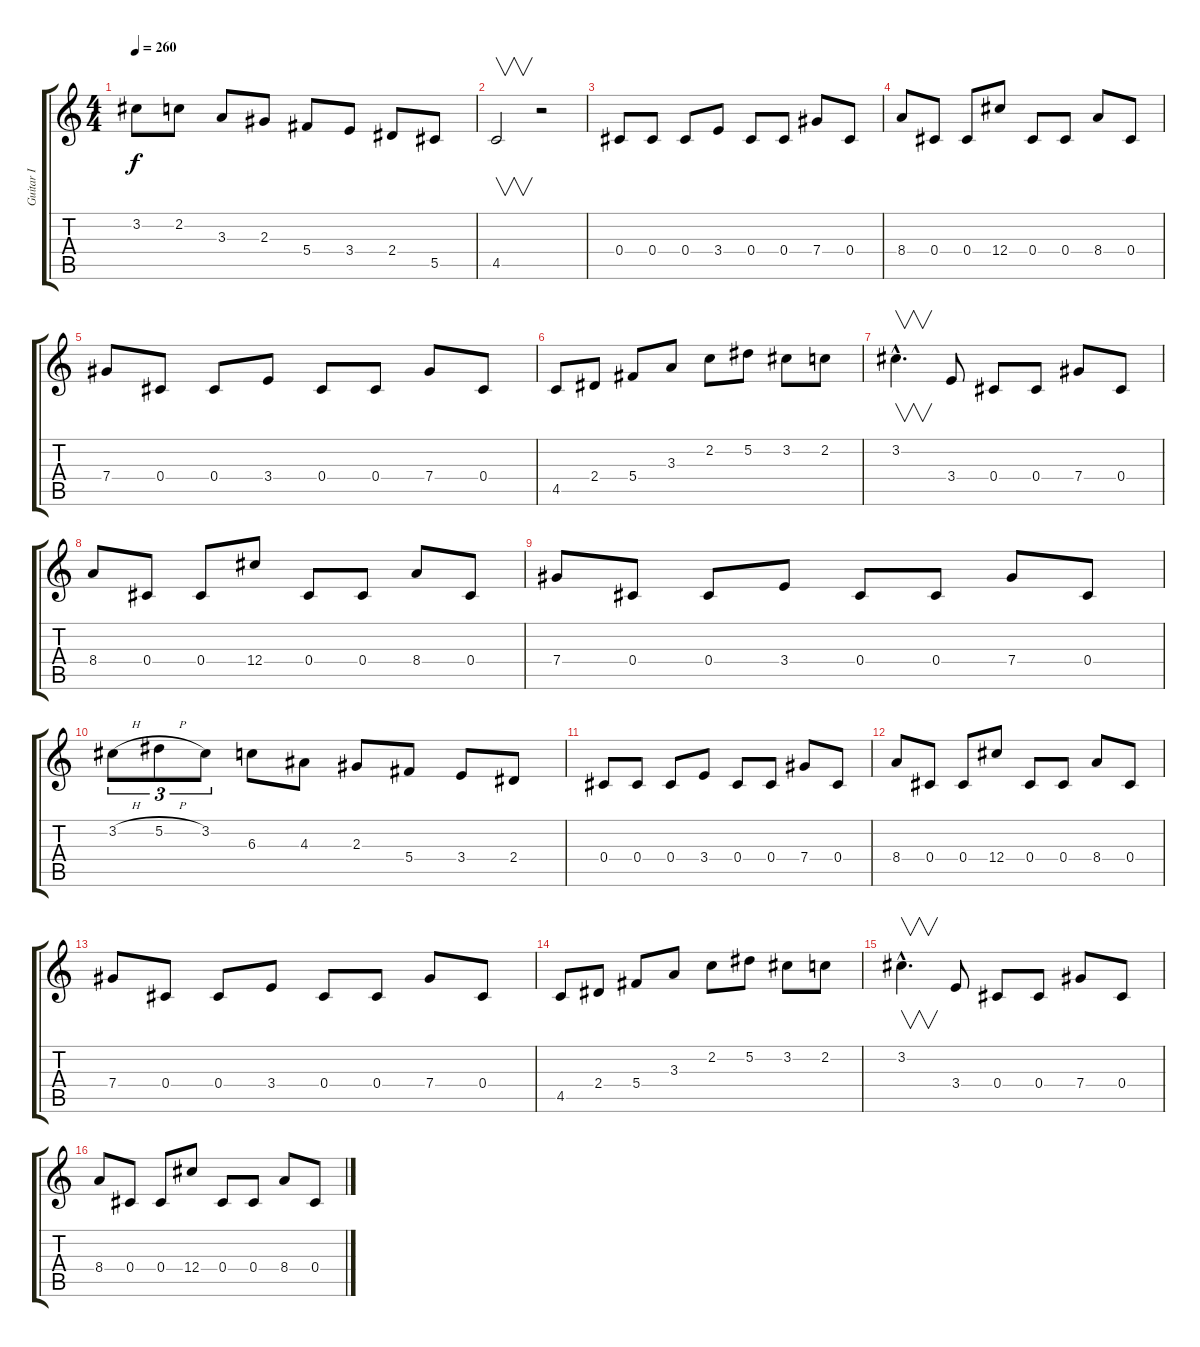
\track ("Guitar I" "Guitar I") {instrument overdrivenguitar}
\staff {score tabs}
\tuning (Eb4 Bb3 Gb3 Db3 Ab2 Eb2) {hide}
\ts (4 4)
\tempo 260
\clef g2
\ks c
3.2.8{dy f} 2.2.8 3.3.8 2.3.8 5.4.8 3.4.8 2.4.8 5.5.8 |
4.5.2{v} r.2 |
0.4.8 0.4.8 0.4.8 3.4.8 0.4.8 0.4.8 7.4.8 0.4.8 |
8.4.8 0.4.8 0.4.8 12.4.8 0.4.8 0.4.8 8.4.8 0.4.8 |
7.4.8 0.4.8 0.4.8 3.4.8 0.4.8 0.4.8 7.4.8 0.4.8 |
4.5.8 2.4.8 5.4.8 3.3.8 2.2.8 5.2.8 3.2.8 2.2.8 |
3.2{hac}.4{v d} 3.4.8 0.4.8 0.4.8 7.4.8 0.4.8 |
8.4.8 0.4.8 0.4.8 12.4.8 0.4.8 0.4.8 8.4.8 0.4.8 |
7.4.8 0.4.8 0.4.8 3.4.8 0.4.8 0.4.8 7.4.8 0.4.8 |
3.2{h}.8{tu (3 2)} 5.2{h}.8{tu (3 2)} 3.2.8{tu (3 2)} 6.3.8 4.3.8 2.3.8 5.4.8 3.4.8 2.4.8 |
0.4.8 0.4.8 0.4.8 3.4.8 0.4.8 0.4.8 7.4.8 0.4.8 |
8.4.8 0.4.8 0.4.8 12.4.8 0.4.8 0.4.8 8.4.8 0.4.8 |
7.4.8 0.4.8 0.4.8 3.4.8 0.4.8 0.4.8 7.4.8 0.4.8 |
4.5.8 2.4.8 5.4.8 3.3.8 2.2.8 5.2.8 3.2.8 2.2.8 |
3.2{hac}.4{v d} 3.4.8 0.4.8 0.4.8 7.4.8 0.4.8 |
8.4.8 0.4.8 0.4.8 12.4.8 0.4.8 0.4.8 8.4.8 0.4.8
